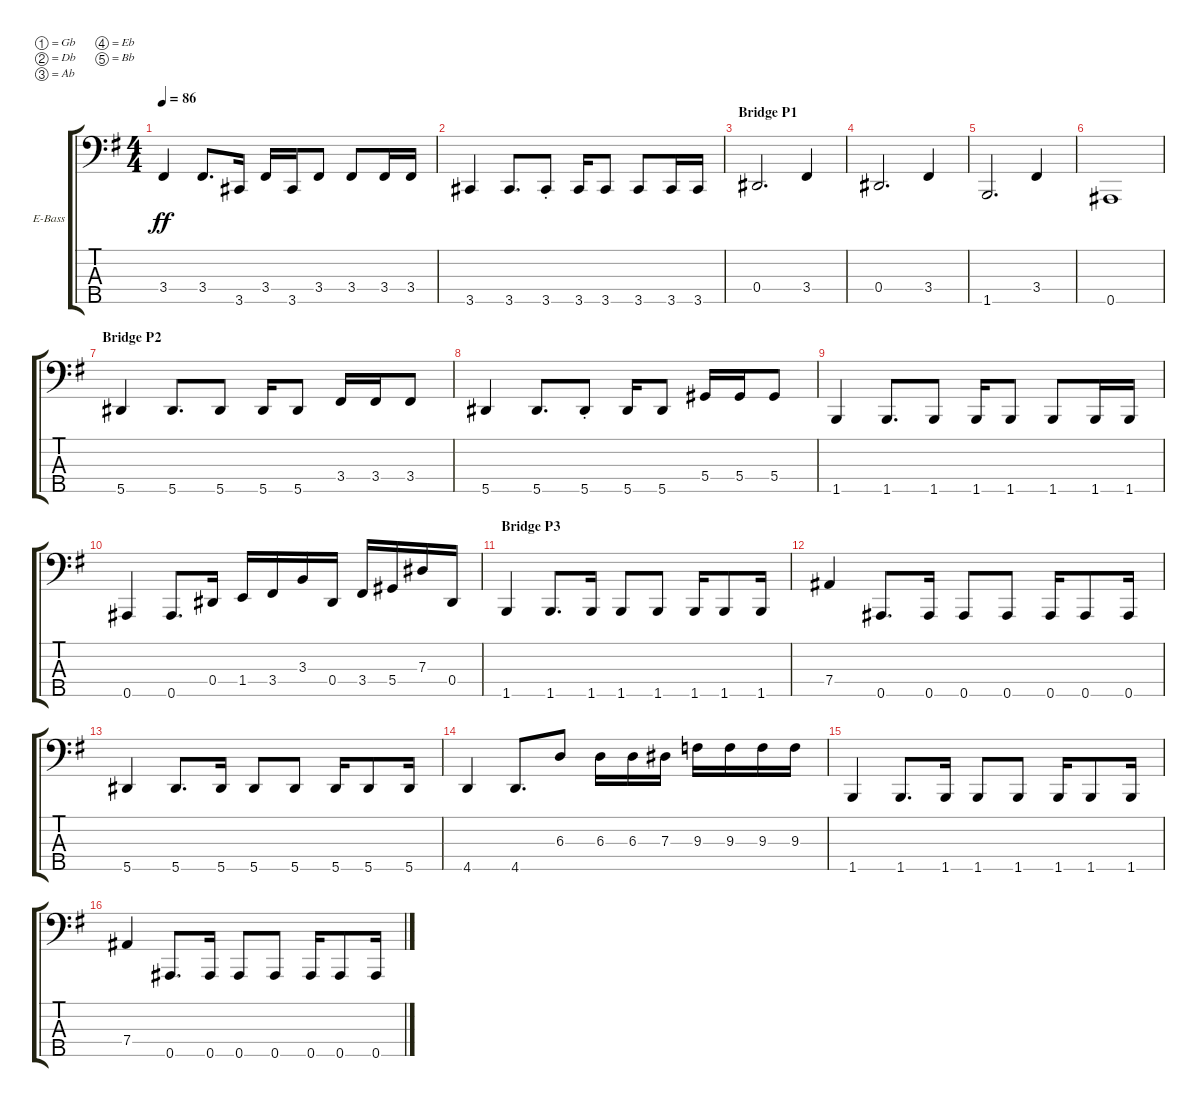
\defaultSystemsLayout 4
\bracketExtendMode groupsimilarinstruments
\firstSystemTrackNameOrientation horizontal
\otherSystemsTrackNameOrientation horizontal
\track ("Bass" "E-Bass") {instrument electricbassfinger}
\staff {score tabs}
\tuning (Gb2 Db2 Ab1 Eb1 Bb0)
\ts (4 4)
\tempo 86
\clef f4
\ks eminor
3.4.4{dy ff} 3.4.8{d} 3.5.16 3.4.16 3.5.16 3.4.8 3.4.8 3.4.16 3.4.16 |
3.5.4 3.5.8{d} 3.5{st}.8 3.5.16 3.5.8 3.5.8 3.5.16 3.5.16 |
\section ("" "Bridge P1")
0.4.2{d} 3.4.4 |
0.4.2{d} 3.4.4 |
1.5.2{d} 3.4.4 |
0.5.1 |
\section ("" "Bridge P2")
5.5.4 5.5.8{d} 5.5.8 5.5.16 5.5.8 3.4.16 3.4.16 3.4.8 |
5.5.4 5.5.8{d} 5.5{st}.8 5.5.16 5.5.8 5.4.16 5.4.16 5.4.8 |
1.5.4 1.5.8{d} 1.5.8 1.5.16 1.5.8 1.5.8 1.5.16 1.5.16 |
0.5.4 0.5.8{d} 0.4.16 1.4.16 3.4.16 3.3.16 0.4.16 3.4.16 5.4.16 7.3.16 0.4.16 |
\section ("" "Bridge P3")
1.5.4 1.5.8{d} 1.5.16 1.5.8 1.5.8 1.5.16 1.5.8 1.5.16 |
7.4.4 0.5.8{d} 0.5.16 0.5.8 0.5.8 0.5.16 0.5.8 0.5.16 |
5.5.4 5.5.8{d} 5.5.16 5.5.8 5.5.8 5.5.16 5.5.8 5.5.16 |
4.5.4 4.5.8{d} 6.3.8 6.3.16 6.3.16 7.3.16 9.3.16 9.3.16 9.3.16 9.3.16 |
1.5.4 1.5.8{d} 1.5.16 1.5.8 1.5.8 1.5.16 1.5.8 1.5.16 |
7.4.4 0.5.8{d} 0.5.16 0.5.8 0.5.8 0.5.16 0.5.8 0.5.16
